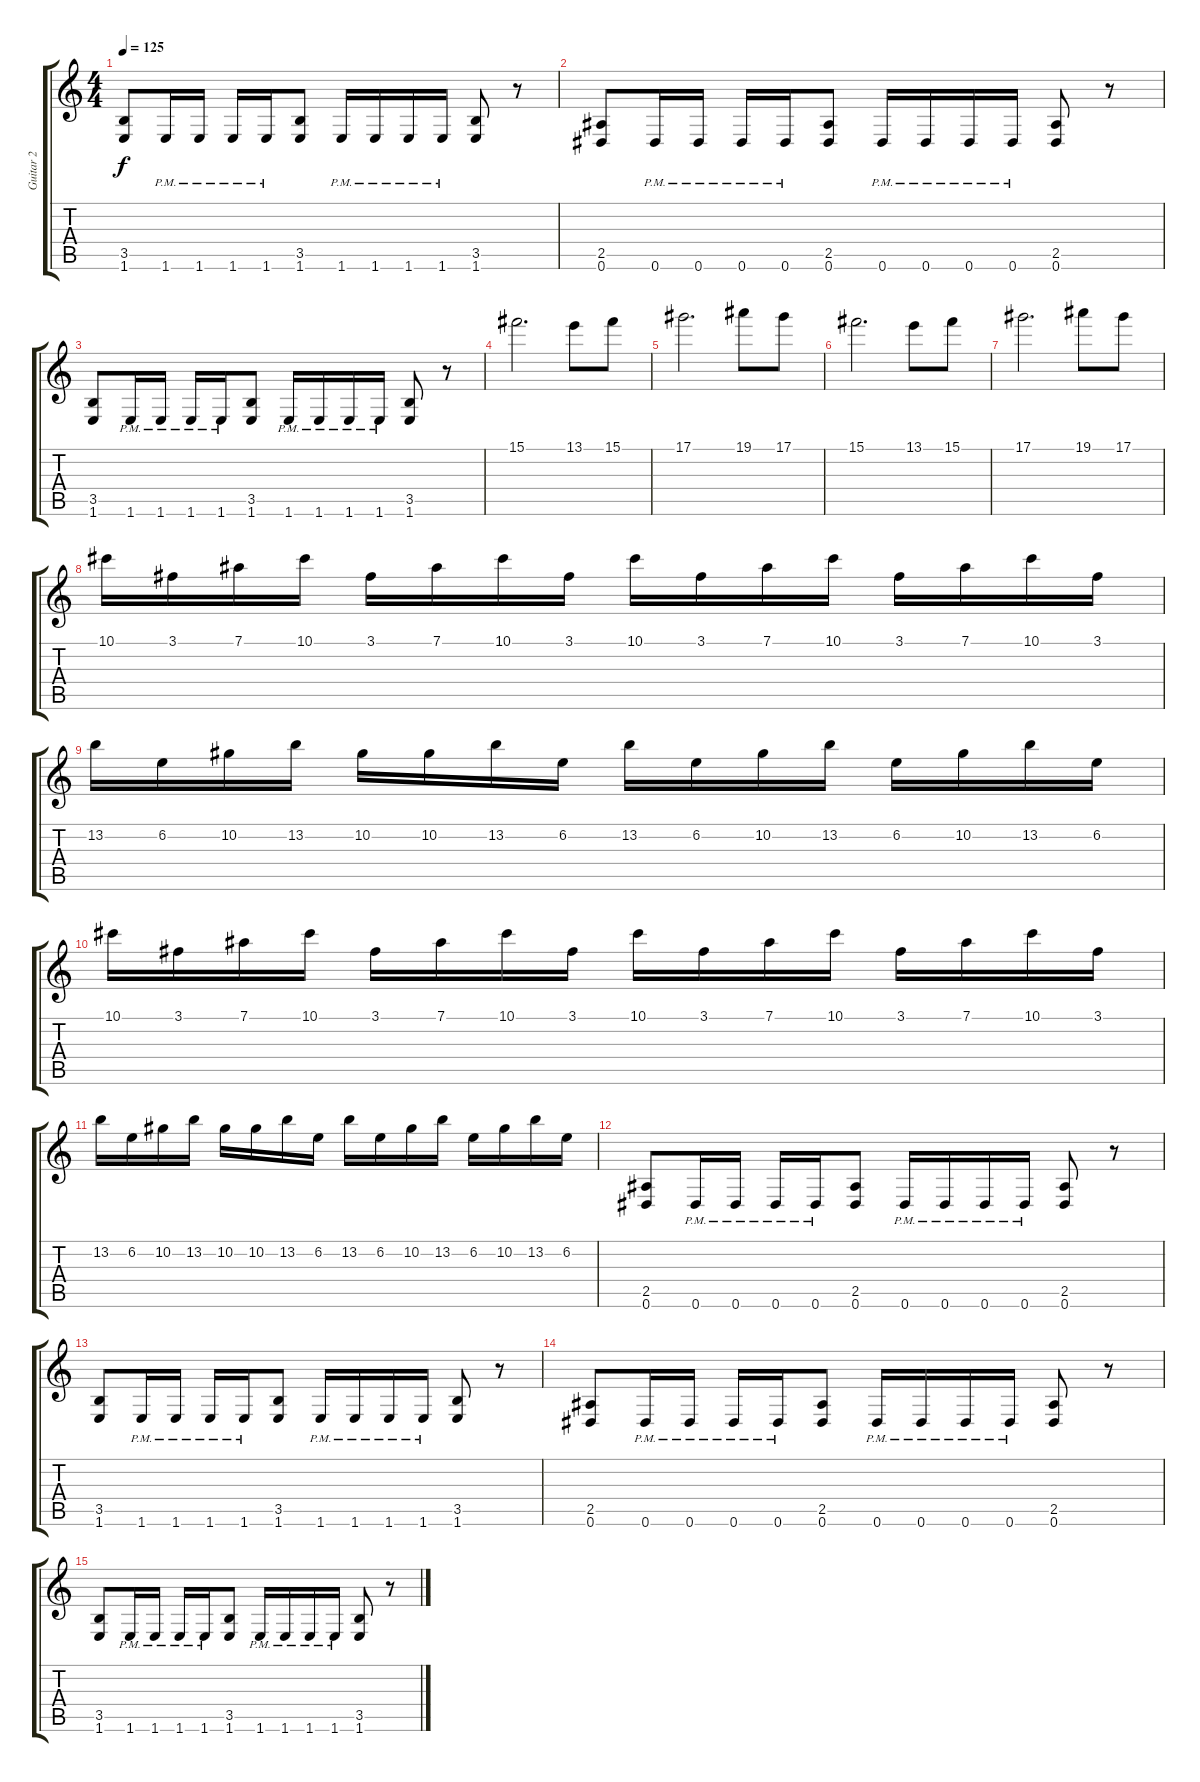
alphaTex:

\track ("Guitar 2" "Guitar 2") {instrument overdrivenguitar}
\staff {score tabs}
\tuning (Eb4 Bb3 Gb3 Db3 Ab2 Eb2) {hide}
\ts (4 4)
\tempo 125
\clef g2
\ks c
(3.5 1.6).8{dy f} 1.6{pm}.16 1.6{pm}.16 1.6{pm}.16 1.6{pm}.16 (3.5 1.6).8 1.6{pm}.16 1.6{pm}.16 1.6{pm}.16 1.6{pm}.16 (3.5 1.6).8 r.8 |
(2.5 0.6).8 0.6{pm}.16 0.6{pm}.16 0.6{pm}.16 0.6{pm}.16 (2.5 0.6).8 0.6{pm}.16 0.6{pm}.16 0.6{pm}.16 0.6{pm}.16 (2.5 0.6).8 r.8 |
(3.5 1.6).8 1.6{pm}.16 1.6{pm}.16 1.6{pm}.16 1.6{pm}.16 (3.5 1.6).8 1.6{pm}.16 1.6{pm}.16 1.6{pm}.16 1.6{pm}.16 (3.5 1.6).8 r.8 |
15.1.2{d} 13.1.8 15.1.8 |
17.1.2{d} 19.1.8 17.1.8 |
15.1.2{d} 13.1.8 15.1.8 |
17.1.2{d} 19.1.8 17.1.8 |
10.1.16 3.1.16 7.1.16 10.1.16 3.1.16 7.1.16 10.1.16 3.1.16 10.1.16 3.1.16 7.1.16 10.1.16 3.1.16 7.1.16 10.1.16 3.1.16 |
13.2.16 6.2.16 10.2.16 13.2.16 10.2.16 10.2.16 13.2.16 6.2.16 13.2.16 6.2.16 10.2.16 13.2.16 6.2.16 10.2.16 13.2.16 6.2.16 |
10.1.16 3.1.16 7.1.16 10.1.16 3.1.16 7.1.16 10.1.16 3.1.16 10.1.16 3.1.16 7.1.16 10.1.16 3.1.16 7.1.16 10.1.16 3.1.16 |
13.2.16 6.2.16 10.2.16 13.2.16 10.2.16 10.2.16 13.2.16 6.2.16 13.2.16 6.2.16 10.2.16 13.2.16 6.2.16 10.2.16 13.2.16 6.2.16 |
(2.5 0.6).8 0.6{pm}.16 0.6{pm}.16 0.6{pm}.16 0.6{pm}.16 (2.5 0.6).8 0.6{pm}.16 0.6{pm}.16 0.6{pm}.16 0.6{pm}.16 (2.5 0.6).8 r.8 |
(3.5 1.6).8 1.6{pm}.16 1.6{pm}.16 1.6{pm}.16 1.6{pm}.16 (3.5 1.6).8 1.6{pm}.16 1.6{pm}.16 1.6{pm}.16 1.6{pm}.16 (3.5 1.6).8 r.8 |
(2.5 0.6).8 0.6{pm}.16 0.6{pm}.16 0.6{pm}.16 0.6{pm}.16 (2.5 0.6).8 0.6{pm}.16 0.6{pm}.16 0.6{pm}.16 0.6{pm}.16 (2.5 0.6).8 r.8 |
(3.5 1.6).8 1.6{pm}.16 1.6{pm}.16 1.6{pm}.16 1.6{pm}.16 (3.5 1.6).8 1.6{pm}.16 1.6{pm}.16 1.6{pm}.16 1.6{pm}.16 (3.5 1.6).8 r.8
